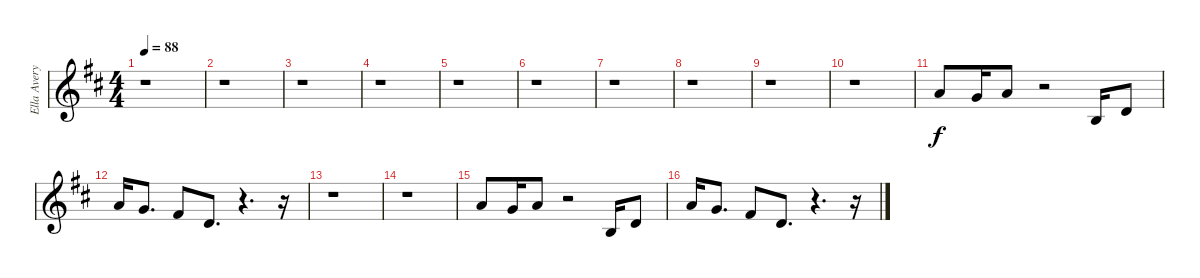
\track ("Ella Avery Vocals" "Ella Avery") {instrument lead5charang}
\staff {score}
\tuning (E4 B3 G3 D3 A2 E2) {hide}
\ts (4 4)
\tempo 88
\clef g2
\ks d
r.1{dy f} |
r.1 |
r.1 |
r.1 |
r.1 |
r.1 |
r.1 |
r.1 |
r.1 |
r.1 |
10.2.8 12.3.16 10.2.8 r.2 9.4.16 12.4.8 |
10.2.16 12.3.8{d} 11.3.8 12.4.8{d} r.4{d} r.16 |
r.1 |
r.1 |
10.2.8 12.3.16 10.2.8 r.2 9.4.16 12.4.8 |
10.2.16 12.3.8{d} 11.3.8 12.4.8{d} r.4{d} r.16
